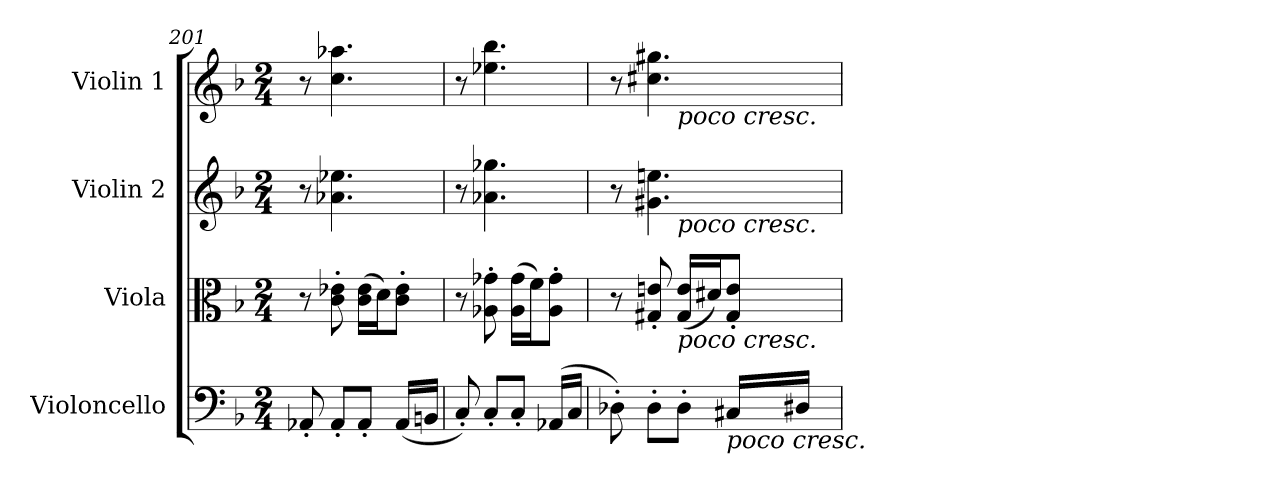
**kern	**kern	**kern	**kern
*part4	*part3	*part2	*part1
*staff4	*staff3	*staff2	*staff1
*I"Violoncello	*I"Viola	*I"Violin 2	*I"Violin 1
*I'Vc	*I'Vla	*I'Vln	*I'Vln
*clefF4	*clefC3	*clefG2	*clefG2
*k[b-]	*k[b-]	*k[b-]	*k[b-]
*M2/4	*M2/4	*M2/4	*M2/4
=201	=201	=201	=201
*	*	*^	*^
8AA-X'/	8r	8r	8ryy	8r	8ryy
8AA-'/L	8c\' 8e-X\'	4.a-X\ 4.ee-X\	8ryy	4.cc\ 4.aa-X\	8ryy
8AA-'/J	(16c\ 16e-\LL	.	4ryy	.	4ryy
.	16d\J)	.	.	.	.
(16AA-/LL	8c\' 8e-\'J	.	.	.	.
16BBn/JJ	.	.	.	.	.
!!LO:LB:g=z	!!
=202	=202	=202	=202	=202	=202
8C'/)	8r	8r	8ryy	8r	8ryy
8C'/L	8A-X\' 8g-X\'	4.a-X\ 4.gg-X\	8ryy	4.ee-X\ 4.bb-\	8ryy
8C'/J	(16A-\ 16g-\LL	.	4ryy	.	4ryy
.	16f\J)	.	.	.	.
(16AA-X/LL	8A-\' 8g-\'J	.	.	.	.
16C/JJ	.	.	.	.	.
=203	=203	=203	=203	=203	=203
8D-X'\)	8r	8r	8ryy	8r	8ryy
8D-'\L	8G#X/' 8en/'	4.g#X\ 4.een\	8ryy	4.cc#X\ 4.gg#X\	8ryy
!	!	!	!	!	!LO:TX:b:i:t=poco cresc.
!	!	!	!LO:TX:b:i:t=poco cresc.	!	!
!	!LO:TX:b:i:t=poco cresc.	!	!	!	!
8D-'\J	(16G#/ 16e/LL	.	4ryy	.	4ryy
.	16d#X/J)	.	.	.	.
!LO:TX:b:i:t=poco cresc.	!	!	!	!	!
16C#X/LL	8G#/' 8e/'J	.	.	.	.
16D#X/JJ	.	.	.	.	.
*	*	*v	*v	*	*
*	*	*	*v	*v
=	=	=	=
*-	*-	*-	*-
